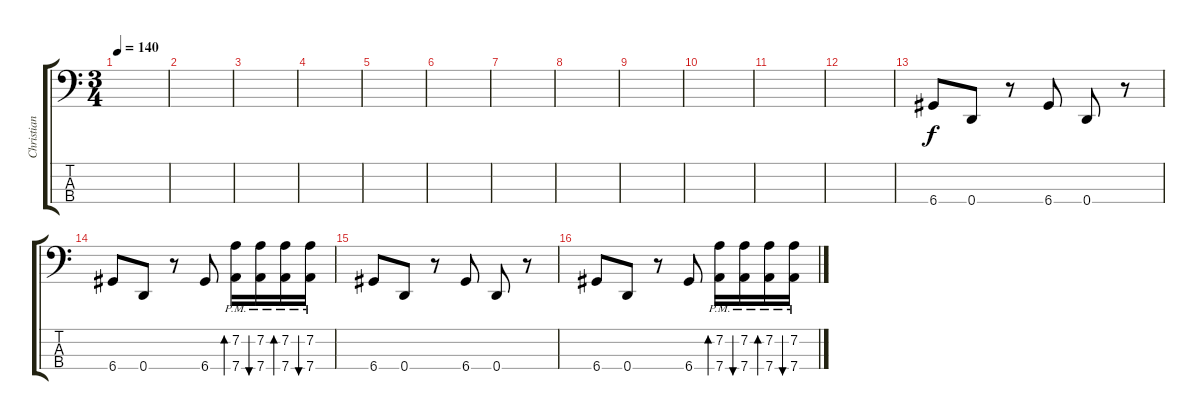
\track ("Christian \"Flake\" Lorenz" "Christian ") {instrument electricbassfinger}
\staff {score tabs}
\tuning (G2 D2 A1 D1) {hide}
\ts (3 4)
\tempo 140
\clef f4
\ks c
|
|
|
|
|
|
|
|
|
|
|
|
6.4.8 0.4.8 r.8 6.4.8 0.4.8 r.8 |
6.4.8 0.4.8 r.8 6.4.8 (7.2{pm} 7.4{pm}).16{bd 60} (7.2{pm} 7.4{pm}).16{bu 60} (7.2{pm} 7.4{pm}).16{bd 60} (7.2{pm} 7.4{pm}).16{bu 60} |
6.4.8 0.4.8 r.8 6.4.8 0.4.8 r.8 |
6.4.8 0.4.8 r.8 6.4.8 (7.2{pm} 7.4{pm}).16{bd 60} (7.2{pm} 7.4{pm}).16{bu 60} (7.2{pm} 7.4{pm}).16{bd 60} (7.2{pm} 7.4{pm}).16{bu 60}
